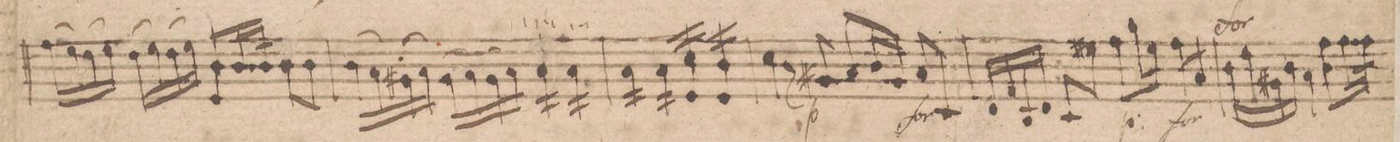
**kern	**dynam
*I"Violino Secundo	*
*clefG2	*
*k[f#c#]	*
*met(c)	*
*M4/4	*
(16ff#\LL	.
16ee\)	.
(16dd\	.
16ee\JJ)	.
(16dd\LL	.
16ee\)	.
(16dd\	.
16ee\JJ)	.
8e/L 8b	.
16.b/L	.
32b/JJk	.
8b\L	.
8b\J	.
=11	=11
(16b\LL	.
16a\)	.
(16g#X\	.
16a\JJ)	.
(16g#\LL	.
16a\)	.
(16g#\	.
16a\JJ)	.
*tremolo	*
16a\LL	.
16a\	.
16a\	.
16a\JJ	.
16a\LL	.
16a\	.
16a\	.
16a\JJ	.
=12	=12
16a\LL	.
16a\	.
16a\	.
16a\JJ	.
16a\LL	.
16a\	.
16a\	.
16a\JJ	.
16e/LL 16cc#	.
16e/ 16cc#	.
16e/ 16cc#	.
16e/JJ 16cc#	.
16e/LL 16b	.
16e/ 16b	.
16e/ 16b	.
16e/JJ 16b	.
*Xtremolo	*
=13	=13
4cc#\	.
8r	.
8g#X/	p
8a/L	.
16b/L	.
16g#/JJ	.
8a/L	f
8c#/J	.
=14	=14
16d/LL	.
16f#/	.
16B/	.
16d/JJ	.
8c#/L	.
8ee#X\J	.
8ff#\L	p
16gg\L	.
16ee#\JJ	.
8ff#\L	f
8a/J	.
=15	=15
16b\LL	f
16dd\	.
16g#X\	.
16b\JJ	.
*4\right	*
4a\	.
8b\L 8ff#	.
16.ff#\L	.
32ff#\JJk	.
*-	*-
